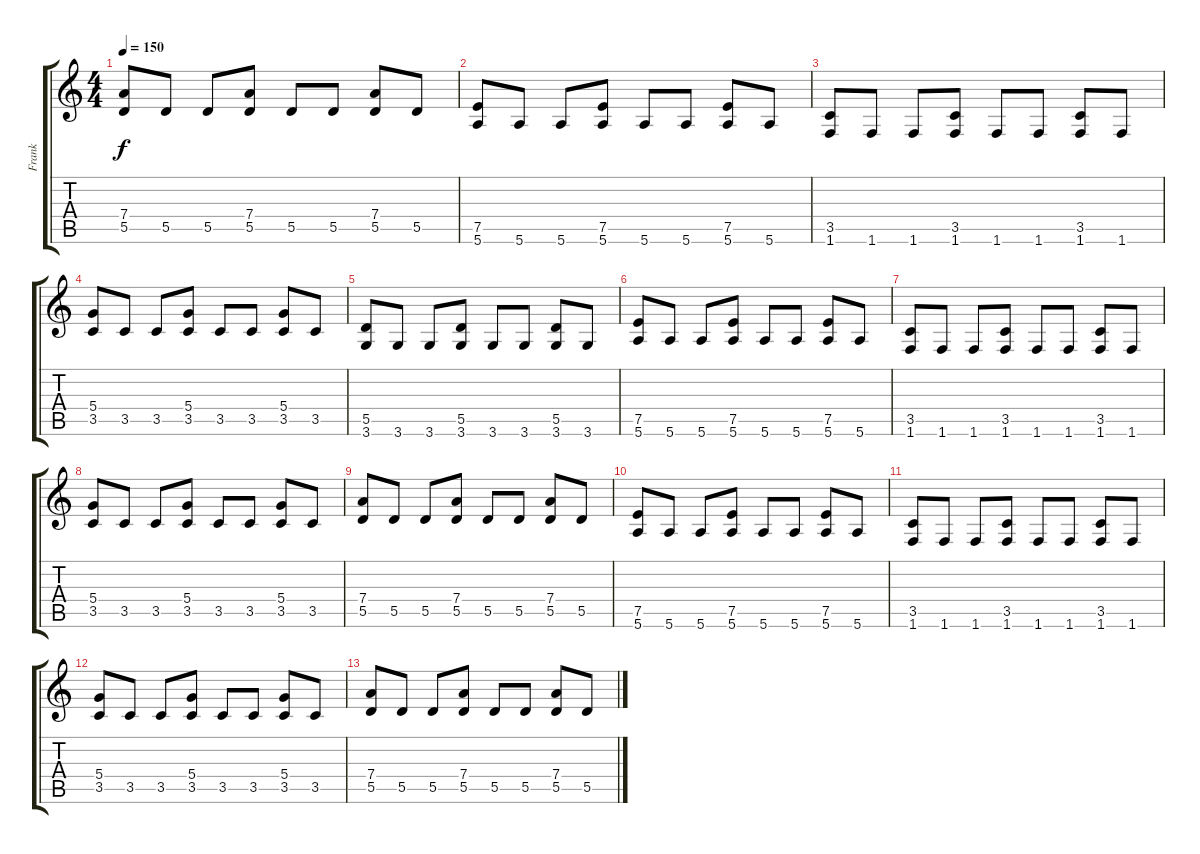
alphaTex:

\track ("Frank" "Frank") {instrument distortionguitar}
\staff {score tabs}
\tuning (E4 B3 G3 D3 A2 E2) {hide}
\ts (4 4)
\tempo 150
\clef g2
\ks c
(7.4 5.5).8{dy f} 5.5.8 5.5.8 (7.4 5.5).8 5.5.8 5.5.8 (7.4 5.5).8 5.5.8 |
(7.5 5.6).8 5.6.8 5.6.8 (7.5 5.6).8 5.6.8 5.6.8 (7.5 5.6).8 5.6.8 |
(3.5 1.6).8 1.6.8 1.6.8 (3.5 1.6).8 1.6.8 1.6.8 (3.5 1.6).8 1.6.8 |
(5.4 3.5).8 3.5.8 3.5.8 (5.4 3.5).8 3.5.8 3.5.8 (5.4 3.5).8 3.5.8 |
(5.5 3.6).8 3.6.8 3.6.8 (5.5 3.6).8 3.6.8 3.6.8 (5.5 3.6).8 3.6.8 |
(7.5 5.6).8 5.6.8 5.6.8 (7.5 5.6).8 5.6.8 5.6.8 (7.5 5.6).8 5.6.8 |
(3.5 1.6).8 1.6.8 1.6.8 (3.5 1.6).8 1.6.8 1.6.8 (3.5 1.6).8 1.6.8 |
(5.4 3.5).8 3.5.8 3.5.8 (5.4 3.5).8 3.5.8 3.5.8 (5.4 3.5).8 3.5.8 |
(7.4 5.5).8 5.5.8 5.5.8 (7.4 5.5).8 5.5.8 5.5.8 (7.4 5.5).8 5.5.8 |
(7.5 5.6).8 5.6.8 5.6.8 (7.5 5.6).8 5.6.8 5.6.8 (7.5 5.6).8 5.6.8 |
(3.5 1.6).8 1.6.8 1.6.8 (3.5 1.6).8 1.6.8 1.6.8 (3.5 1.6).8 1.6.8 |
(5.4 3.5).8 3.5.8 3.5.8 (5.4 3.5).8 3.5.8 3.5.8 (5.4 3.5).8 3.5.8 |
(7.4 5.5).8 5.5.8 5.5.8 (7.4 5.5).8 5.5.8 5.5.8 (7.4 5.5).8 5.5.8
